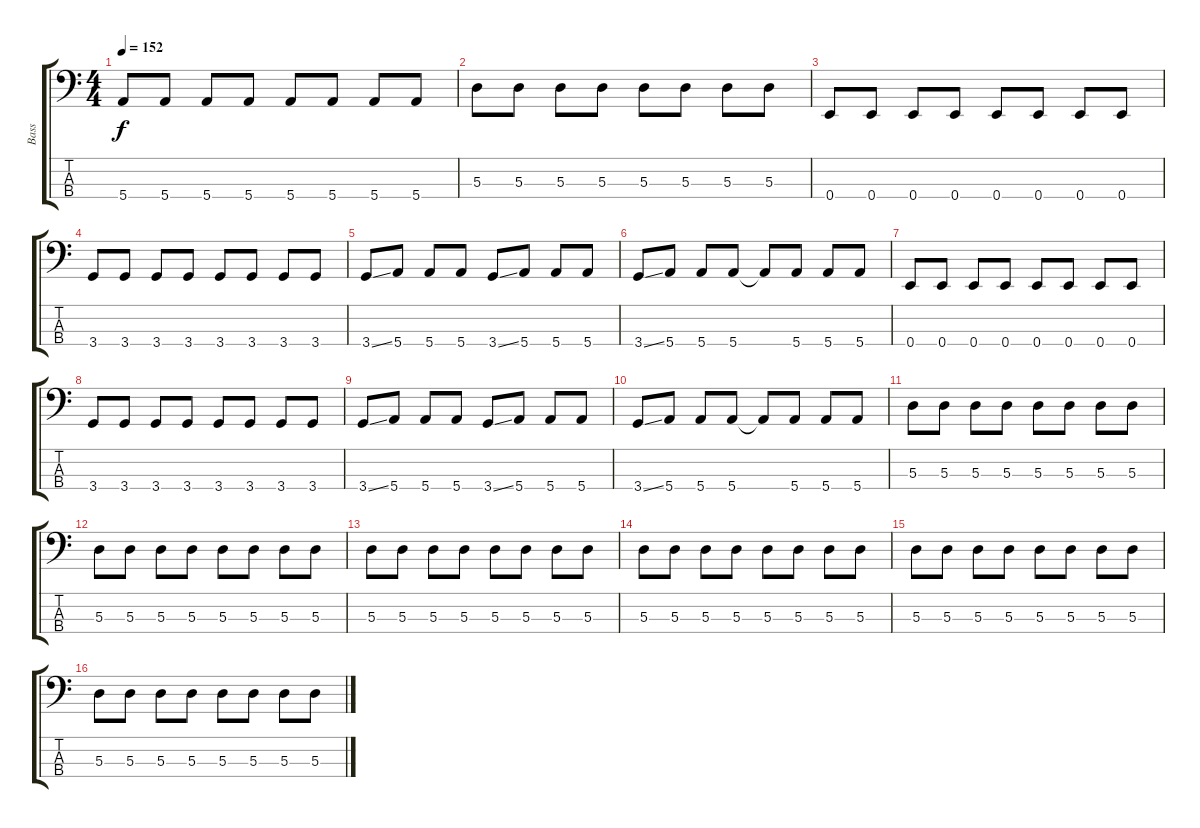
\track ("Bass" "Bass") {instrument electricbasspick}
\staff {score tabs}
\tuning (G2 D2 A1 E1) {hide}
\ts (4 4)
\tempo 152
\clef f4
\ks c
5.4.8{dy f} 5.4.8 5.4.8 5.4.8 5.4.8 5.4.8 5.4.8 5.4.8 |
5.3.8 5.3.8 5.3.8 5.3.8 5.3.8 5.3.8 5.3.8 5.3.8 |
0.4.8 0.4.8 0.4.8 0.4.8 0.4.8 0.4.8 0.4.8 0.4.8 |
3.4.8 3.4.8 3.4.8 3.4.8 3.4.8 3.4.8 3.4.8 3.4.8 |
3.4{ss}.8 5.4.8 5.4.8 5.4.8 3.4{ss}.8 5.4.8 5.4.8 5.4.8 |
3.4{ss}.8 5.4.8 5.4.8 5.4.8 5.4{t}.8 5.4.8 5.4.8 5.4.8 |
0.4.8 0.4.8 0.4.8 0.4.8 0.4.8 0.4.8 0.4.8 0.4.8 |
3.4.8 3.4.8 3.4.8 3.4.8 3.4.8 3.4.8 3.4.8 3.4.8 |
3.4{ss}.8 5.4.8 5.4.8 5.4.8 3.4{ss}.8 5.4.8 5.4.8 5.4.8 |
3.4{ss}.8 5.4.8 5.4.8 5.4.8 5.4{t}.8 5.4.8 5.4.8 5.4.8 |
5.3.8 5.3.8 5.3.8 5.3.8 5.3.8 5.3.8 5.3.8 5.3.8 |
5.3.8 5.3.8 5.3.8 5.3.8 5.3.8 5.3.8 5.3.8 5.3.8 |
5.3.8 5.3.8 5.3.8 5.3.8 5.3.8 5.3.8 5.3.8 5.3.8 |
5.3.8 5.3.8 5.3.8 5.3.8 5.3.8 5.3.8 5.3.8 5.3.8 |
5.3.8 5.3.8 5.3.8 5.3.8 5.3.8 5.3.8 5.3.8 5.3.8 |
5.3.8 5.3.8 5.3.8 5.3.8 5.3.8 5.3.8 5.3.8 5.3.8
